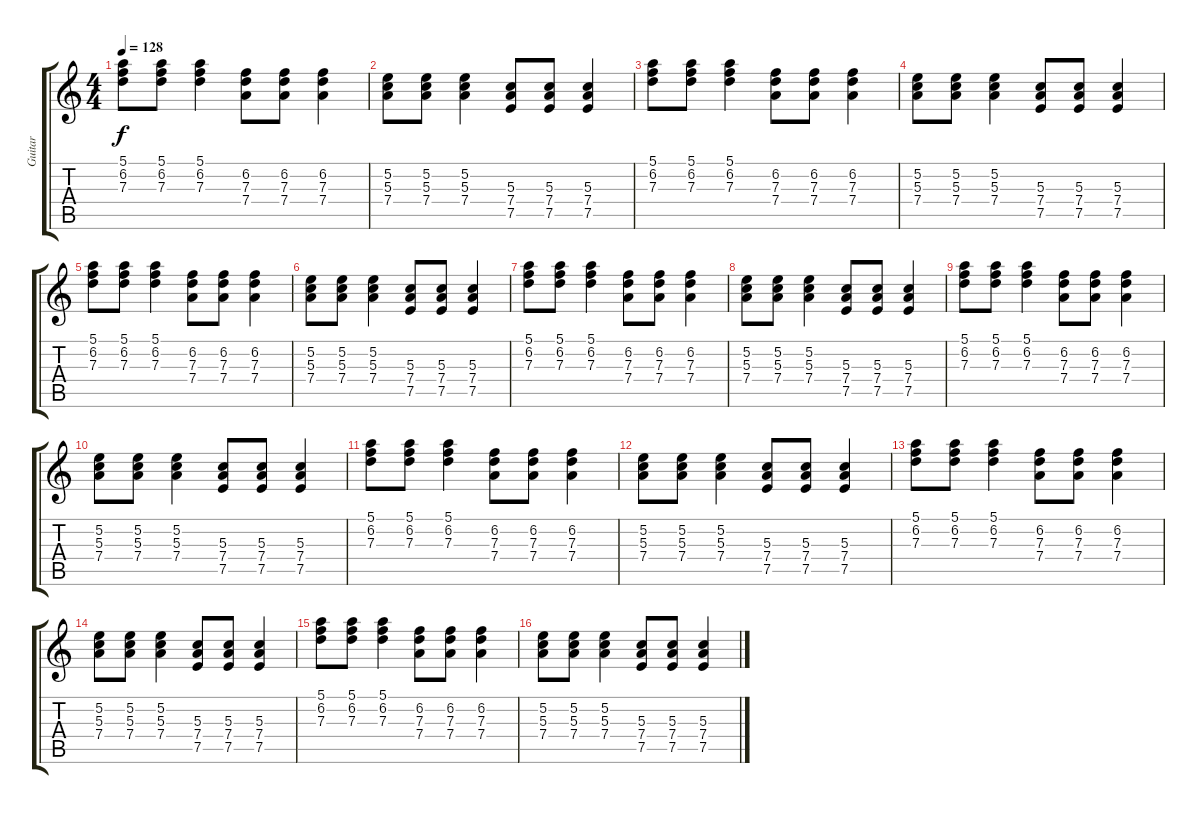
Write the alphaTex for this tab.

\track ("Guitar" "Guitar") {instrument electricguitarclean}
\staff {score tabs}
\tuning (E4 B3 G3 D3 A2 E2) {hide}
\ts (4 4)
\tempo 128
\clef g2
\ks c
(5.1 6.2 7.3).8{dy f} (5.1 6.2 7.3).8 (5.1 6.2 7.3).4 (6.2 7.3 7.4).8 (6.2 7.3 7.4).8 (6.2 7.3 7.4).4 |
(5.2 5.3 7.4).8 (5.2 5.3 7.4).8 (5.2 5.3 7.4).4 (5.3 7.4 7.5).8 (5.3 7.4 7.5).8 (5.3 7.4 7.5).4 |
(5.1 6.2 7.3).8 (5.1 6.2 7.3).8 (5.1 6.2 7.3).4 (6.2 7.3 7.4).8 (6.2 7.3 7.4).8 (6.2 7.3 7.4).4 |
(5.2 5.3 7.4).8 (5.2 5.3 7.4).8 (5.2 5.3 7.4).4 (5.3 7.4 7.5).8 (5.3 7.4 7.5).8 (5.3 7.4 7.5).4 |
(5.1 6.2 7.3).8 (5.1 6.2 7.3).8 (5.1 6.2 7.3).4 (6.2 7.3 7.4).8 (6.2 7.3 7.4).8 (6.2 7.3 7.4).4 |
(5.2 5.3 7.4).8 (5.2 5.3 7.4).8 (5.2 5.3 7.4).4 (5.3 7.4 7.5).8 (5.3 7.4 7.5).8 (5.3 7.4 7.5).4 |
(5.1 6.2 7.3).8 (5.1 6.2 7.3).8 (5.1 6.2 7.3).4 (6.2 7.3 7.4).8 (6.2 7.3 7.4).8 (6.2 7.3 7.4).4 |
(5.2 5.3 7.4).8 (5.2 5.3 7.4).8 (5.2 5.3 7.4).4 (5.3 7.4 7.5).8 (5.3 7.4 7.5).8 (5.3 7.4 7.5).4 |
(5.1 6.2 7.3).8 (5.1 6.2 7.3).8 (5.1 6.2 7.3).4 (6.2 7.3 7.4).8 (6.2 7.3 7.4).8 (6.2 7.3 7.4).4 |
(5.2 5.3 7.4).8 (5.2 5.3 7.4).8 (5.2 5.3 7.4).4 (5.3 7.4 7.5).8 (5.3 7.4 7.5).8 (5.3 7.4 7.5).4 |
(5.1 6.2 7.3).8 (5.1 6.2 7.3).8 (5.1 6.2 7.3).4 (6.2 7.3 7.4).8 (6.2 7.3 7.4).8 (6.2 7.3 7.4).4 |
(5.2 5.3 7.4).8 (5.2 5.3 7.4).8 (5.2 5.3 7.4).4 (5.3 7.4 7.5).8 (5.3 7.4 7.5).8 (5.3 7.4 7.5).4 |
(5.1 6.2 7.3).8 (5.1 6.2 7.3).8 (5.1 6.2 7.3).4 (6.2 7.3 7.4).8 (6.2 7.3 7.4).8 (6.2 7.3 7.4).4 |
(5.2 5.3 7.4).8 (5.2 5.3 7.4).8 (5.2 5.3 7.4).4 (5.3 7.4 7.5).8 (5.3 7.4 7.5).8 (5.3 7.4 7.5).4 |
(5.1 6.2 7.3).8 (5.1 6.2 7.3).8 (5.1 6.2 7.3).4 (6.2 7.3 7.4).8 (6.2 7.3 7.4).8 (6.2 7.3 7.4).4 |
(5.2 5.3 7.4).8 (5.2 5.3 7.4).8 (5.2 5.3 7.4).4 (5.3 7.4 7.5).8 (5.3 7.4 7.5).8 (5.3 7.4 7.5).4
